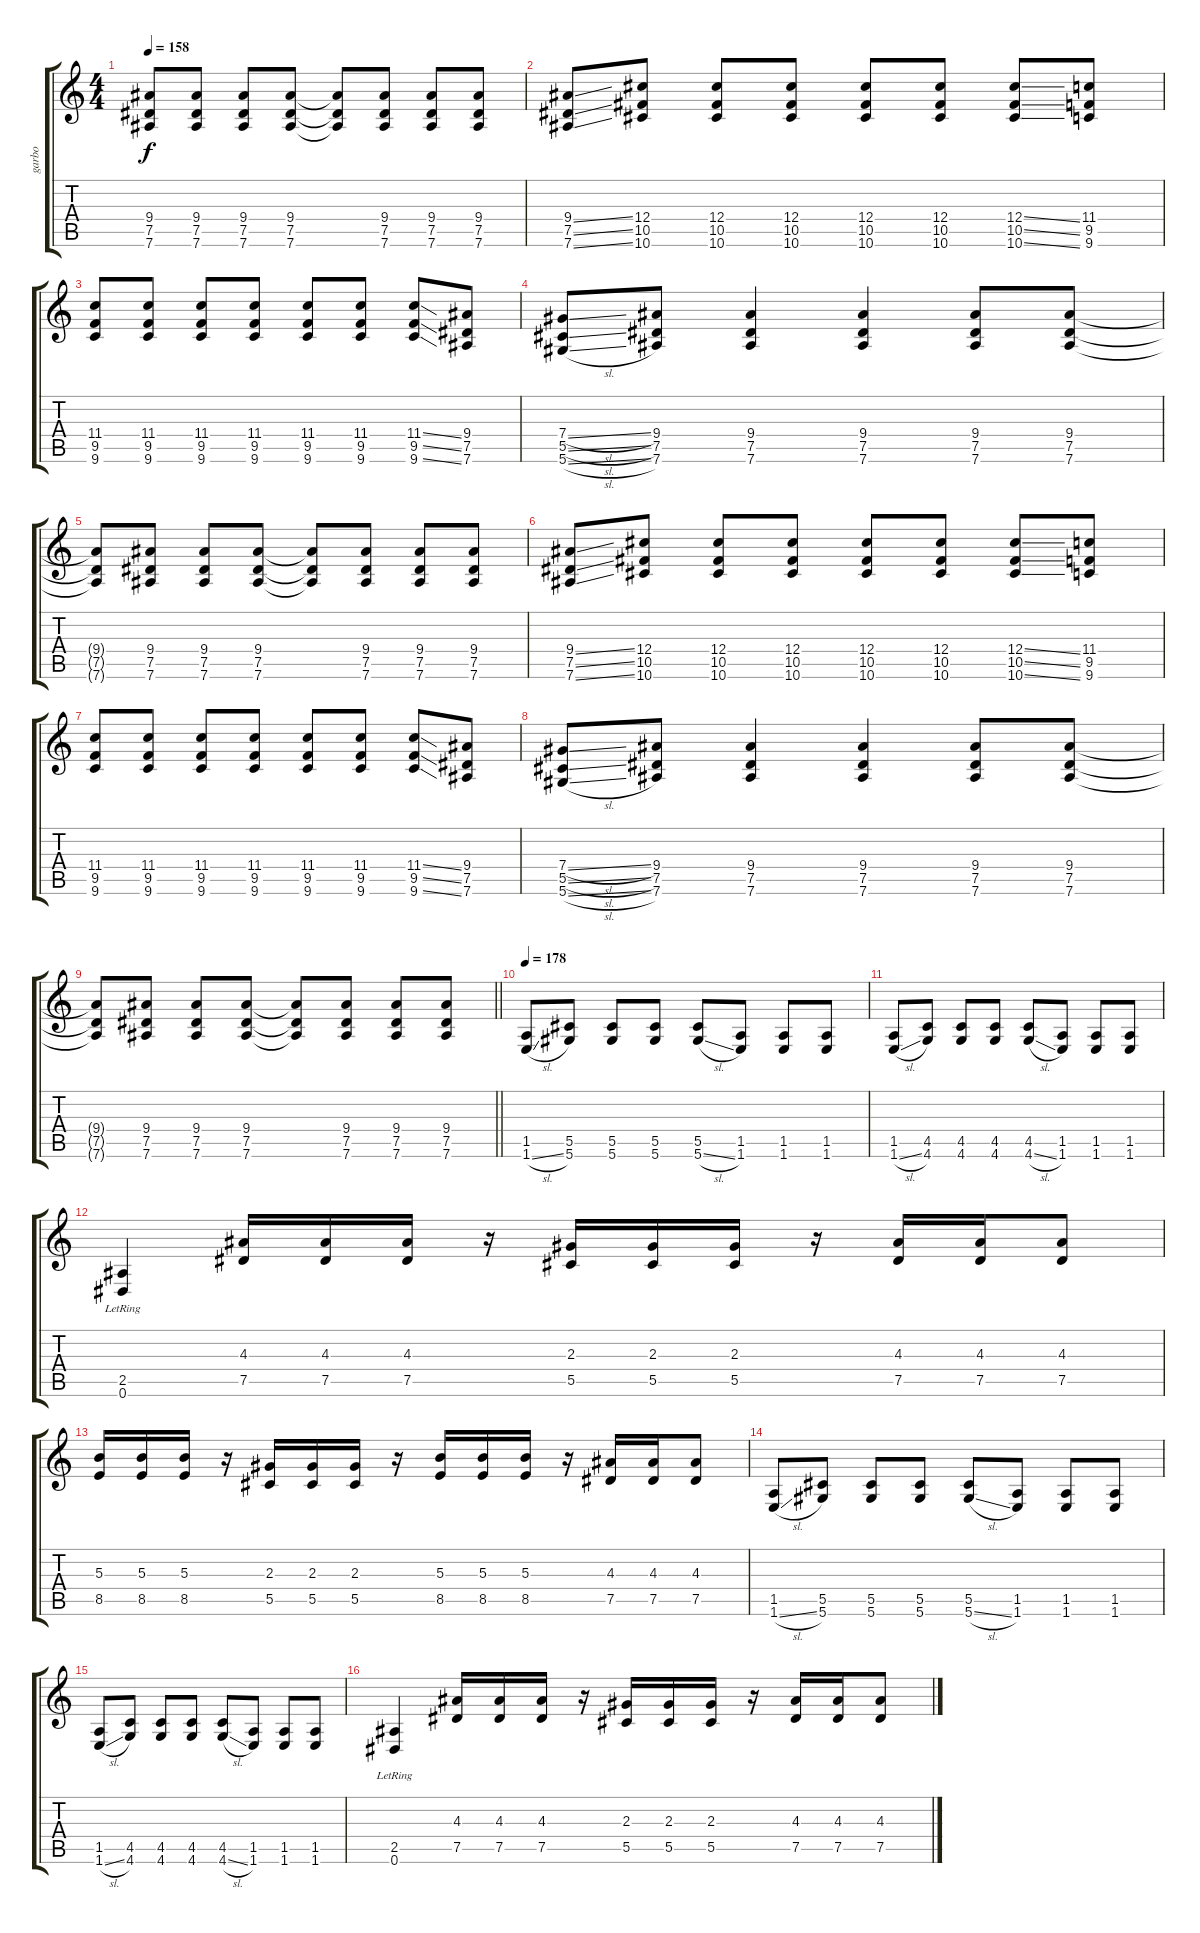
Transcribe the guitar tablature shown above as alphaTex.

\track ("garbo" "garbo") {instrument overdrivenguitar}
\staff {score tabs}
\tuning (Eb4 Bb3 Gb3 Db3 Ab2 Eb2) {hide}
\ts (4 4)
\tempo 158
\clef g2
\ks c
(9.4{t} 7.5{t} 7.6{t}).8{dy f} (9.4 7.5 7.6).8 (9.4 7.5 7.6).8 (9.4 7.5 7.6).8 (9.4{t} 7.5{t} 7.6{t}).8 (9.4 7.5 7.6).8 (9.4 7.5 7.6).8 (9.4 7.5 7.6).8 |
(9.4{ss} 7.5{ss} 7.6{ss}).8 (12.4 10.5 10.6).8 (12.4 10.5 10.6).8 (12.4 10.5 10.6).8 (12.4 10.5 10.6).8 (12.4 10.5 10.6).8 (12.4{ss} 10.5{ss} 10.6{ss}).8 (11.4 9.5 9.6).8 |
(11.4 9.5 9.6).8 (11.4 9.5 9.6).8 (11.4 9.5 9.6).8 (11.4 9.5 9.6).8 (11.4 9.5 9.6).8 (11.4 9.5 9.6).8 (11.4{ss} 9.5{ss} 9.6{ss}).8 (9.4 7.5 7.6).8 |
(7.4{sl} 5.5{sl} 5.6{sl}).8 (9.4 7.5 7.6).8 (9.4 7.5 7.6).4 (9.4 7.5 7.6).4 (9.4 7.5 7.6).8 (9.4 7.5 7.6).8 |
(9.4{t} 7.5{t} 7.6{t}).8 (9.4 7.5 7.6).8 (9.4 7.5 7.6).8 (9.4 7.5 7.6).8 (9.4{t} 7.5{t} 7.6{t}).8 (9.4 7.5 7.6).8 (9.4 7.5 7.6).8 (9.4 7.5 7.6).8 |
(9.4{ss} 7.5{ss} 7.6{ss}).8 (12.4 10.5 10.6).8 (12.4 10.5 10.6).8 (12.4 10.5 10.6).8 (12.4 10.5 10.6).8 (12.4 10.5 10.6).8 (12.4{ss} 10.5{ss} 10.6{ss}).8 (11.4 9.5 9.6).8 |
(11.4 9.5 9.6).8 (11.4 9.5 9.6).8 (11.4 9.5 9.6).8 (11.4 9.5 9.6).8 (11.4 9.5 9.6).8 (11.4 9.5 9.6).8 (11.4{ss} 9.5{ss} 9.6{ss}).8 (9.4 7.5 7.6).8 |
(7.4{sl} 5.5{sl} 5.6{sl}).8 (9.4 7.5 7.6).8 (9.4 7.5 7.6).4 (9.4 7.5 7.6).4 (9.4 7.5 7.6).8 (9.4 7.5 7.6).8 |
\barLineRight lightlight
(9.4{t} 7.5{t} 7.6{t}).8 (9.4 7.5 7.6).8 (9.4 7.5 7.6).8 (9.4 7.5 7.6).8 (9.4{t} 7.5{t} 7.6{t}).8 (9.4 7.5 7.6).8 (9.4 7.5 7.6).8 (9.4 7.5 7.6).8 |
\tempo 178
(1.5 1.6{sl}).8 (5.5 5.6).8 (5.5 5.6).8 (5.5 5.6).8 (5.5 5.6{sl}).8 (1.5 1.6).8 (1.5 1.6).8 (1.5 1.6).8 |
(1.5 1.6{sl}).8 (4.5 4.6).8 (4.5 4.6).8 (4.5 4.6).8 (4.5 4.6{sl}).8 (1.5 1.6).8 (1.5 1.6).8 (1.5 1.6).8 |
(2.5 0.6{lr}).4 (4.3 7.5).16 (4.3 7.5).16 (4.3 7.5).16 r.16 (2.3 5.5).16 (2.3 5.5).16 (2.3 5.5).16 r.16 (4.3 7.5).16 (4.3 7.5).16 (4.3 7.5).8 |
(5.3 8.5).16 (5.3 8.5).16 (5.3 8.5).16 r.16 (2.3 5.5).16 (2.3 5.5).16 (2.3 5.5).16 r.16 (5.3 8.5).16 (5.3 8.5).16 (5.3 8.5).16 r.16 (4.3 7.5).16 (4.3 7.5).16 (4.3 7.5).8 |
(1.5 1.6{sl}).8 (5.5 5.6).8 (5.5 5.6).8 (5.5 5.6).8 (5.5 5.6{sl}).8 (1.5 1.6).8 (1.5 1.6).8 (1.5 1.6).8 |
(1.5 1.6{sl}).8 (4.5 4.6).8 (4.5 4.6).8 (4.5 4.6).8 (4.5 4.6{sl}).8 (1.5 1.6).8 (1.5 1.6).8 (1.5 1.6).8 |
(2.5 0.6{lr}).4 (4.3 7.5).16 (4.3 7.5).16 (4.3 7.5).16 r.16 (2.3 5.5).16 (2.3 5.5).16 (2.3 5.5).16 r.16 (4.3 7.5).16 (4.3 7.5).16 (4.3 7.5).8
